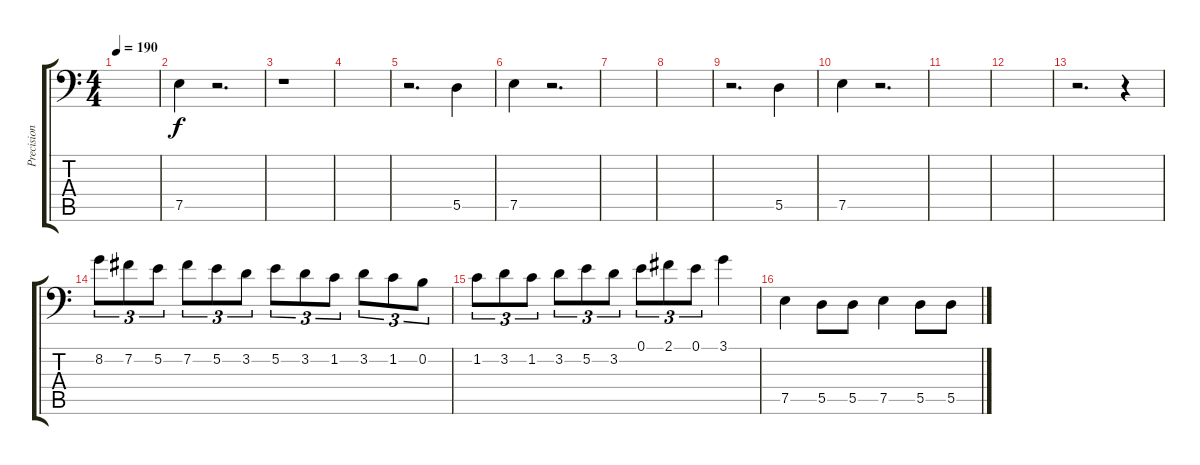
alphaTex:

\track ("Precision Bass '89 Black" "Precision ") {instrument electricbassfinger}
\staff {score tabs}
\tuning (E3 B2 G2 D2 A1 E1) {hide}
\ts (4 4)
\tempo 190
\clef f4
\ks c
|
7.5.4 r.2{d} |
r.1 |
|
r.2{d} 5.5.4 |
7.5.4 r.2{d} |
|
|
r.2{d} 5.5.4 |
7.5.4 r.2{d} |
|
|
r.2{d} r.4 |
8.2.8{tu (3 2)} 7.2.8{tu (3 2)} 5.2.8{tu (3 2)} 7.2.8{tu (3 2)} 5.2.8{tu (3 2)} 3.2.8{tu (3 2)} 5.2.8{tu (3 2)} 3.2.8{tu (3 2)} 1.2.8{tu (3 2)} 3.2.8{tu (3 2)} 1.2.8{tu (3 2)} 0.2.8{tu (3 2)} |
1.2.8{tu (3 2)} 3.2.8{tu (3 2)} 1.2.8{tu (3 2)} 3.2.8{tu (3 2)} 5.2.8{tu (3 2)} 3.2.8{tu (3 2)} 0.1.8{tu (3 2)} 2.1.8{tu (3 2)} 0.1.8{tu (3 2)} 3.1.4 |
7.5.4 5.5.8 5.5.8 7.5.4 5.5.8 5.5.8
